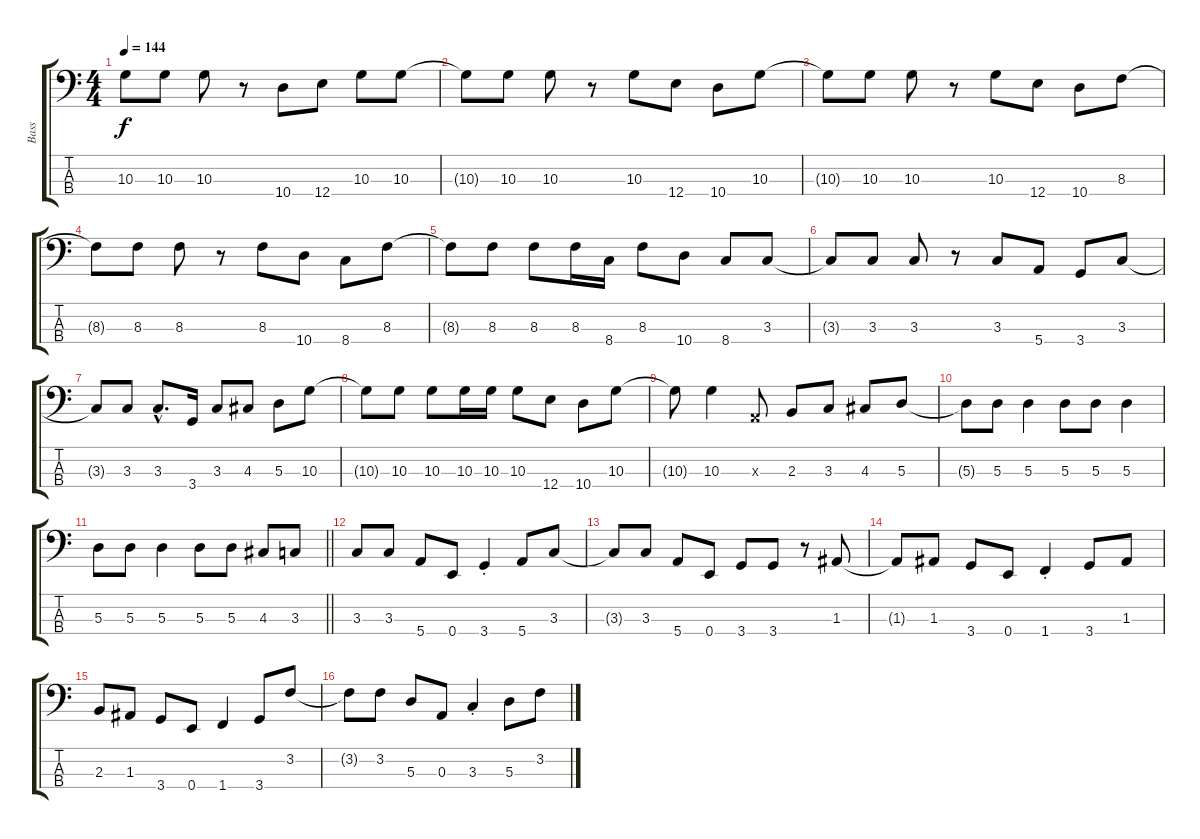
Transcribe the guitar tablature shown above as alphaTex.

\track ("Bass" "Bass") {instrument electricbasspick}
\staff {score tabs}
\tuning (G2 D2 A1 E1) {hide}
\ts (4 4)
\tempo 144
\clef f4
\ks c
10.3{t}.8{dy f} 10.3.8 10.3.8 r.8 10.4.8 12.4.8 10.3.8 10.3.8 |
10.3{t}.8 10.3.8 10.3.8 r.8 10.3.8 12.4.8 10.4.8 10.3.8 |
10.3{t}.8 10.3.8 10.3.8 r.8 10.3.8 12.4.8 10.4.8 8.3.8 |
8.3{t}.8 8.3.8 8.3.8 r.8 8.3.8 10.4.8 8.4.8 8.3.8 |
8.3{t}.8 8.3.8 8.3.8 8.3.16 8.4.16 8.3.8 10.4.8 8.4.8 3.3.8 |
3.3{t}.8 3.3.8 3.3.8 r.8 3.3.8 5.4.8 3.4.8 3.3.8 |
3.3{t}.8 3.3.8 3.3{hac}.8{d} 3.4.16 3.3.8 4.3.8 5.3.8 10.3.8 |
10.3{t}.8 10.3.8 10.3.8 10.3.16 10.3.16 10.3.8 12.4.8 10.4.8 10.3.8 |
10.3{t}.8 10.3.4 0.3{x}.8 2.3.8 3.3.8 4.3.8 5.3.8 |
5.3{t}.8 5.3.8 5.3.4 5.3.8 5.3.8 5.3.4 |
\barLineRight lightlight
5.3.8 5.3.8 5.3.4 5.3.8 5.3.8 4.3.8 3.3.8 |
3.3.8 3.3.8 5.4.8 0.4.8 3.4{st}.4 5.4.8 3.3.8 |
3.3{t}.8 3.3.8 5.4.8 0.4.8 3.4.8 3.4.8 r.8 1.3.8 |
1.3{t}.8 1.3.8 3.4.8 0.4.8 1.4{st}.4 3.4.8 1.3.8 |
2.3.8 1.3.8 3.4.8 0.4.8 1.4.4 3.4.8 3.2.8 |
3.2{t}.8 3.2.8 5.3.8 0.3.8 3.3{st}.4 5.3.8 3.2.8
